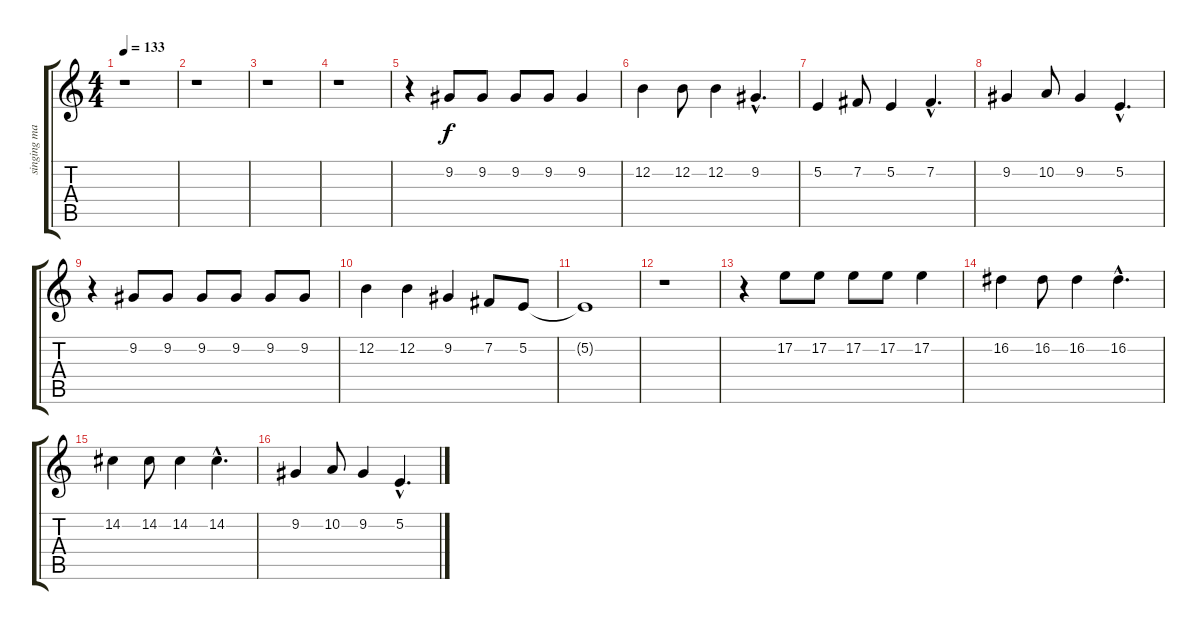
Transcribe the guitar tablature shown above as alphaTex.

\track ("singing man" "singing ma") {instrument lead6voice}
\staff {score tabs}
\tuning (E4 B3 G3 D3 A2 E2) {hide}
\ts (4 4)
\tempo 133
\clef g2
\ks c
r.1{dy f} |
r.1 |
r.1 |
r.1 |
r.4 9.2.8 9.2.8 9.2.8 9.2.8 9.2.4 |
12.2.4 12.2.8 12.2.4 9.2{hac}.4{d} |
5.2.4 7.2.8 5.2.4 7.2{hac}.4{d} |
9.2.4 10.2.8 9.2.4 5.2{hac}.4{d} |
r.4 9.2.8 9.2.8 9.2.8 9.2.8 9.2.8 9.2.8 |
12.2.4 12.2.4 9.2.4 7.2.8 5.2.8 |
5.2{t}.1 |
r.1 |
r.4 17.2.8 17.2.8 17.2.8 17.2.8 17.2.4 |
16.2.4 16.2.8 16.2.4 16.2{hac}.4{d} |
14.2.4 14.2.8 14.2.4 14.2{hac}.4{d} |
9.2.4 10.2.8 9.2.4 5.2{hac}.4{d}
